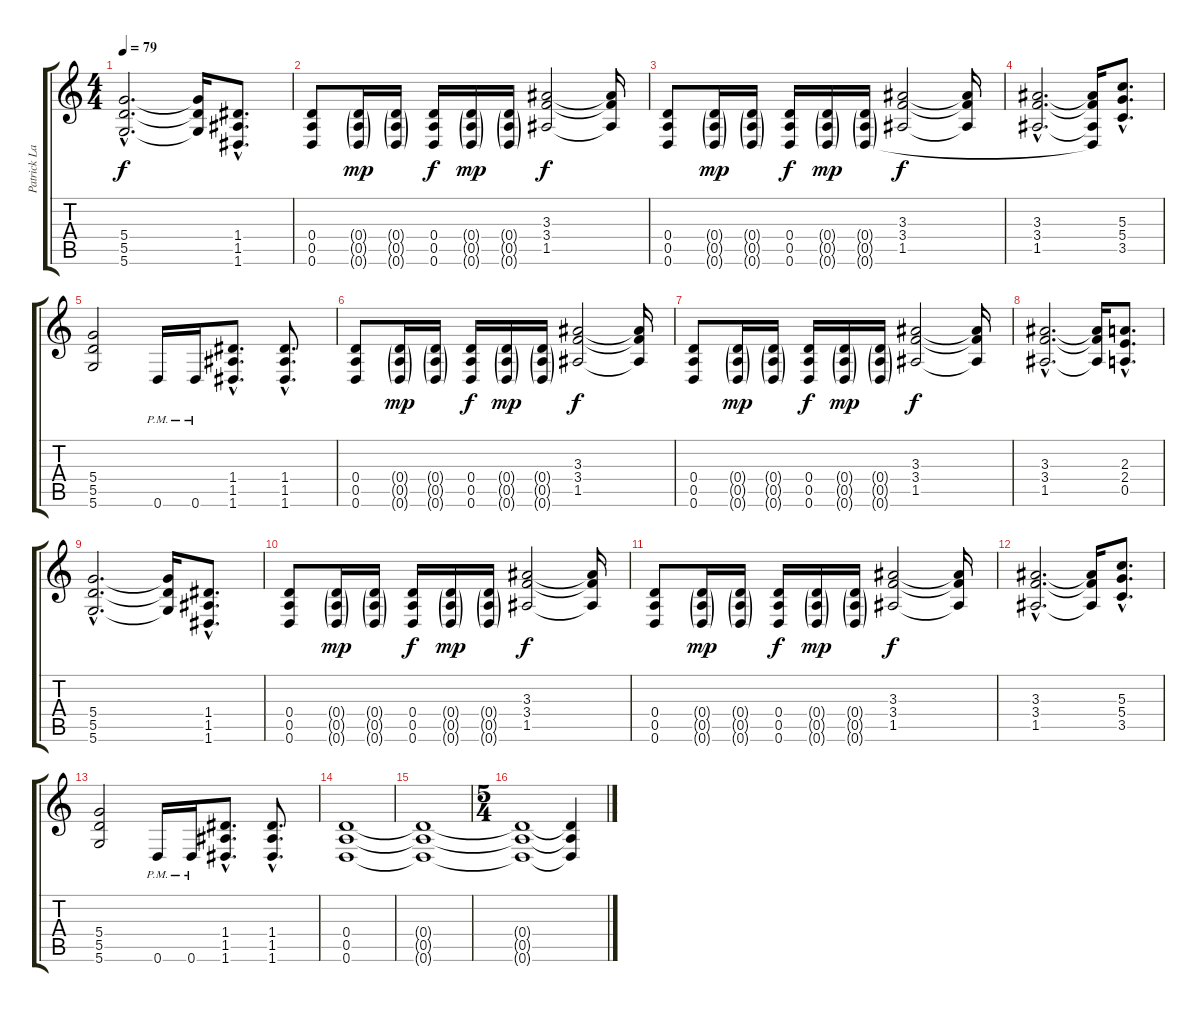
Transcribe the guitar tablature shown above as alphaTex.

\track ("Patrick Lachman" "Patrick La") {instrument distortionguitar}
\staff {score tabs}
\tuning (E4 B3 G3 D3 A2 D2) {hide}
\ts (4 4)
\tempo 79
\clef g2
\ks c
(5.4{hac} 5.5{hac} 5.6{hac}).2{d dy f} (5.4{t} 5.5{t} 5.6{t}).16 (1.4{hac} 1.5{hac} 1.6{hac}).8{d} |
(0.4 0.5 0.6).8 (0.4{g} 0.5{g} 0.6{g}).16{dy mp} (0.4{g} 0.5{g} 0.6{g}).16 (0.4 0.5 0.6).16{dy f} (0.4{g} 0.5{g} 0.6{g}).16{dy mp} (0.4{g} 0.5{g} 0.6{g}).16 (3.3 3.4 1.5).2{dy f} (3.3{t} 3.4{t} 1.5{t}).16 |
(0.4 0.5 0.6).8 (0.4{g} 0.5{g} 0.6{g}).16{dy mp} (0.4{g} 0.5{g} 0.6{g}).16 (0.4 0.5 0.6).16{dy f} (0.4{g} 0.5{g} 0.6{g}).16{dy mp} (0.4{g} 0.5{g} 0.6{g}).16 (3.3 3.4 1.5).2{dy f} (3.3{t} 3.4{t} 1.5{t}).16 |
(3.3{hac} 3.4{hac} 1.5{hac}).2{d} (3.3{t} 3.4{t} 1.5{t} 0.6{t}).16 (5.3{hac} 5.4{hac} 3.5{hac}).8{d} |
(5.4 5.5 5.6).2 0.6{pm}.16 0.6{pm}.16 (1.4{hac} 1.5{hac} 1.6{hac}).8{d} (1.4{hac} 1.5{hac} 1.6{hac}).8{d} |
(0.4 0.5 0.6).8 (0.4{g} 0.5{g} 0.6{g}).16{dy mp} (0.4{g} 0.5{g} 0.6{g}).16 (0.4 0.5 0.6).16{dy f} (0.4{g} 0.5{g} 0.6{g}).16{dy mp} (0.4{g} 0.5{g} 0.6{g}).16 (3.3 3.4 1.5).2{dy f} (3.3{t} 3.4{t} 1.5{t}).16 |
(0.4 0.5 0.6).8 (0.4{g} 0.5{g} 0.6{g}).16{dy mp} (0.4{g} 0.5{g} 0.6{g}).16 (0.4 0.5 0.6).16{dy f} (0.4{g} 0.5{g} 0.6{g}).16{dy mp} (0.4{g} 0.5{g} 0.6{g}).16 (3.3 3.4 1.5).2{dy f} (3.3{t} 3.4{t} 1.5{t}).16 |
(3.3{hac} 3.4{hac} 1.5{hac}).2{d volume 12} (3.3{t} 3.4{t} 1.5{t}).16 (2.3{hac} 2.4{hac} 0.5{hac}).8{d} |
(5.4{hac} 5.5{hac} 5.6{hac}).2{d} (5.4{t} 5.5{t} 5.6{t}).16 (1.4{hac} 1.5{hac} 1.6{hac}).8{d} |
(0.4 0.5 0.6).8 (0.4{g} 0.5{g} 0.6{g}).16{dy mp} (0.4{g} 0.5{g} 0.6{g}).16 (0.4 0.5 0.6).16{dy f} (0.4{g} 0.5{g} 0.6{g}).16{dy mp} (0.4{g} 0.5{g} 0.6{g}).16 (3.3 3.4 1.5).2{dy f} (3.3{t} 3.4{t} 1.5{t}).16 |
(0.4 0.5 0.6).8 (0.4{g} 0.5{g} 0.6{g}).16{dy mp} (0.4{g} 0.5{g} 0.6{g}).16 (0.4 0.5 0.6).16{dy f} (0.4{g} 0.5{g} 0.6{g}).16{dy mp} (0.4{g} 0.5{g} 0.6{g}).16 (3.3 3.4 1.5).2{dy f} (3.3{t} 3.4{t} 1.5{t}).16 |
(3.3{hac} 3.4{hac} 1.5{hac}).2{d} (3.3{t} 3.4{t} 1.5{t}).16 (5.3{hac} 5.4{hac} 3.5{hac}).8{d} |
(5.4 5.5 5.6).2 0.6{pm}.16 0.6{pm}.16 (1.4{hac} 1.5{hac} 1.6{hac}).8{d} (1.4{hac} 1.5{hac} 1.6{hac}).8{d} |
(0.4 0.5 0.6).1{volume 0} |
(0.4{t} 0.5{t} 0.6{t}).1 |
\ts (5 4)
(0.4{t} 0.5{t} 0.6{t}).1 (0.4{t} 0.5{t} 0.6{t}).4
